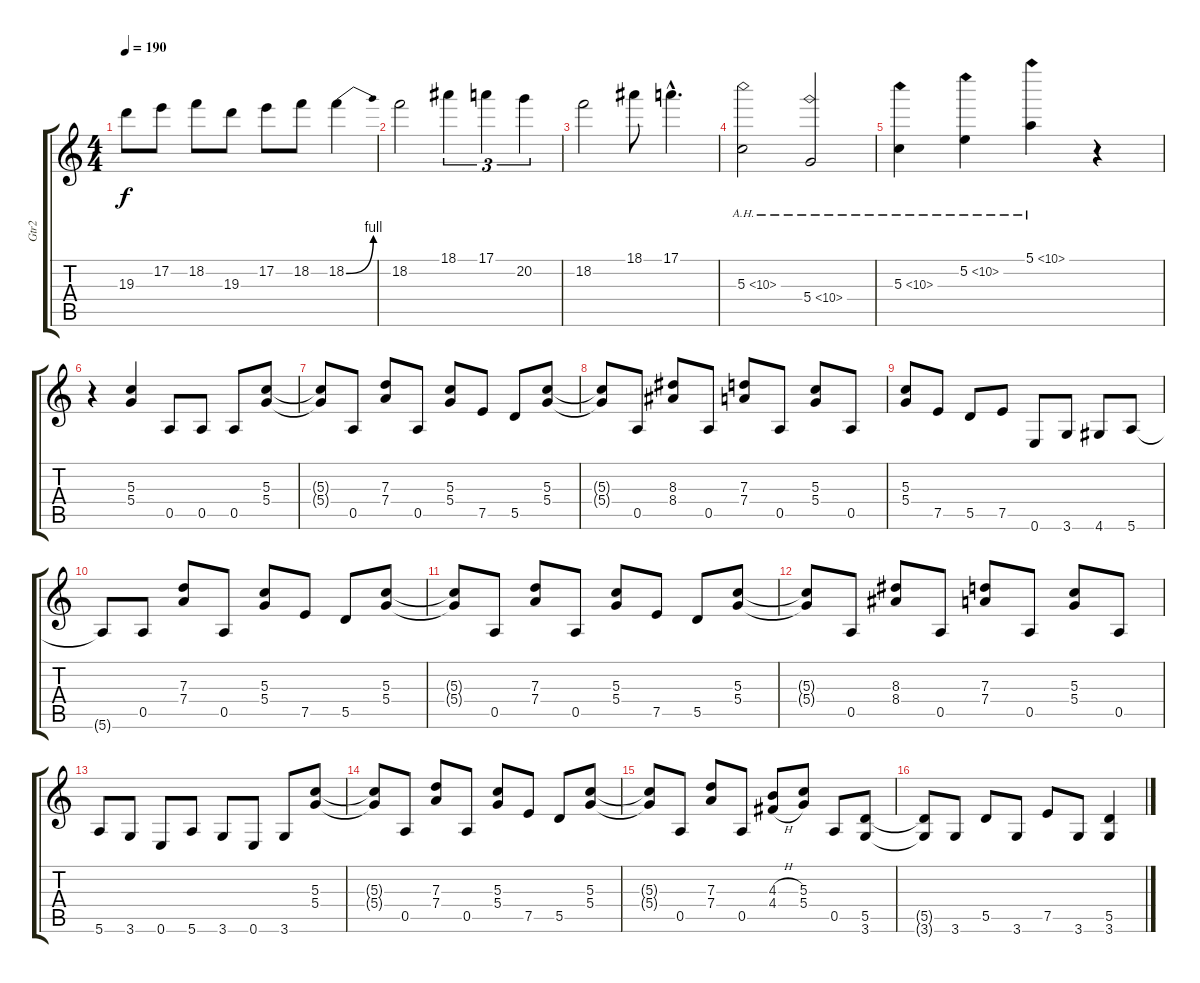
\track ("Gtr2" "Gtr2") {instrument overdrivenguitar}
\staff {score tabs}
\tuning (E4 B3 G3 D3 A2 E2) {hide}
\ts (4 4)
\tempo 190
\clef g2
\ks c
19.3.8{dy f} 17.2.8 18.2.8 19.3.8 17.2.8 18.2.8 18.2{be (bend 0 0 60 4)}.4 |
18.2.2 18.1.4{tu (3 2)} 17.1.4{tu (3 2)} 20.2.4{tu (3 2)} |
18.2.2 18.1.8 17.1{hac}.4{d} |
5.3{ah 5}.2 5.4{ah 5}.2 |
5.3{ah 5}.4 5.2{ah 5}.4 5.1{ah 5}.4 r.4{volume 14} |
r.4 (5.3 5.4).4 0.5.8 0.5.8 0.5.8 (5.3 5.4).8 |
(5.3{t} 5.4{t}).8 0.5.8 (7.3 7.4).8 0.5.8 (5.3 5.4).8 7.5.8 5.5.8 (5.3 5.4).8 |
(5.3{t} 5.4{t}).8 0.5.8 (8.3 8.4).8 0.5.8 (7.3 7.4).8 0.5.8 (5.3 5.4).8 0.5.8 |
(5.3 5.4).8 7.5.8 5.5.8 7.5.8 0.6.8 3.6.8 4.6.8 5.6.8 |
5.6{t}.8 0.5.8 (7.3 7.4).8 0.5.8 (5.3 5.4).8 7.5.8 5.5.8 (5.3 5.4).8 |
(5.3{t} 5.4{t}).8 0.5.8 (7.3 7.4).8 0.5.8 (5.3 5.4).8 7.5.8 5.5.8 (5.3 5.4).8 |
(5.3{t} 5.4{t}).8 0.5.8 (8.3 8.4).8 0.5.8 (7.3 7.4).8 0.5.8 (5.3 5.4).8 0.5.8 |
5.6.8 3.6.8 0.6.8 5.6.8 3.6.8 0.6.8 3.6.8 (5.3 5.4).8 |
(5.3{t} 5.4{t}).8 0.5.8 (7.3 7.4).8 0.5.8 (5.3 5.4).8 7.5.8 5.5.8 (5.3 5.4).8 |
(5.3{t} 5.4{t}).8 0.5.8 (7.3 7.4).8 0.5.8 (4.3{h} 4.4{h}).8 (5.3 5.4).8 0.5.8 (5.5 3.6).8 |
(5.5{t} 3.6{t}).8 3.6.8 5.5.8 3.6.8 7.5.8 3.6.8 (5.5 3.6).4
